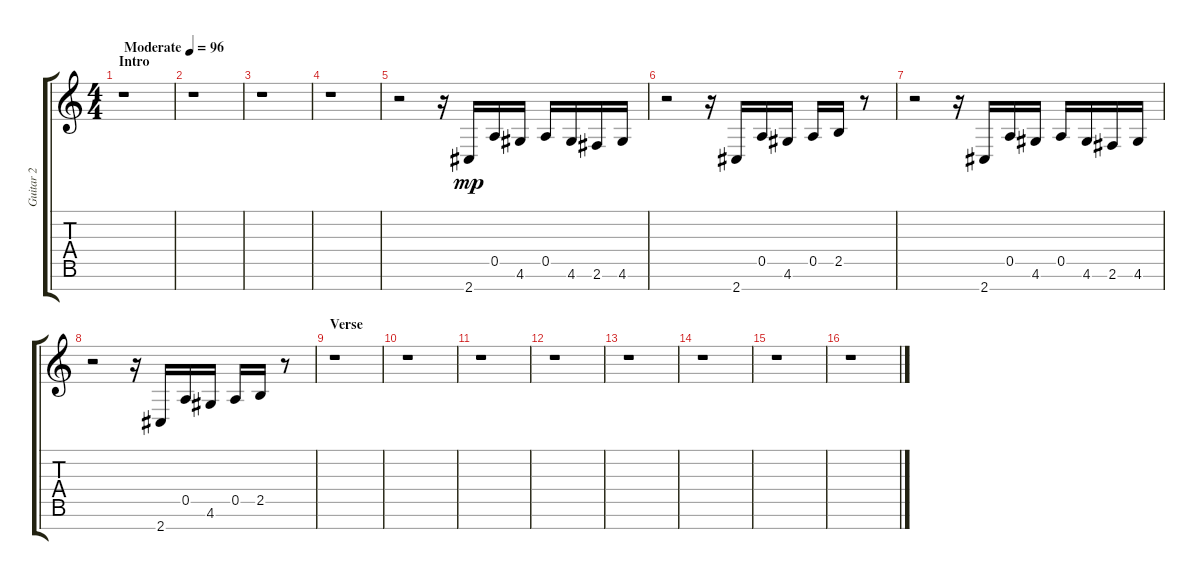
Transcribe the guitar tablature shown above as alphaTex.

\track ("Guitar 2" "Guitar 2") {instrument distortionguitar}
\staff {score tabs}
\tuning (E4 B3 G3 D3 A2 E2 B1) {hide}
\ts (4 4)
\section ("" "Intro")
\tempo (96 "Moderate")
\clef g2
\ks c
r.1{dy mp instrument distortionguitar} |
r.1 |
r.1 |
r.1 |
r.2 r.16 2.7.16 0.5.16 4.6.16 0.5.16 4.6.16 2.6.16 4.6.16 |
r.2 r.16 2.7.16 0.5.16 4.6.16 0.5.16 2.5.16 r.8 |
r.2 r.16 2.7.16 0.5.16 4.6.16 0.5.16 4.6.16 2.6.16 4.6.16 |
r.2 r.16 2.7.16 0.5.16 4.6.16 0.5.16 2.5.16 r.8 |
\section ("" "Verse")
r.1 |
r.1 |
r.1 |
r.1 |
r.1 |
r.1 |
r.1 |
r.1
